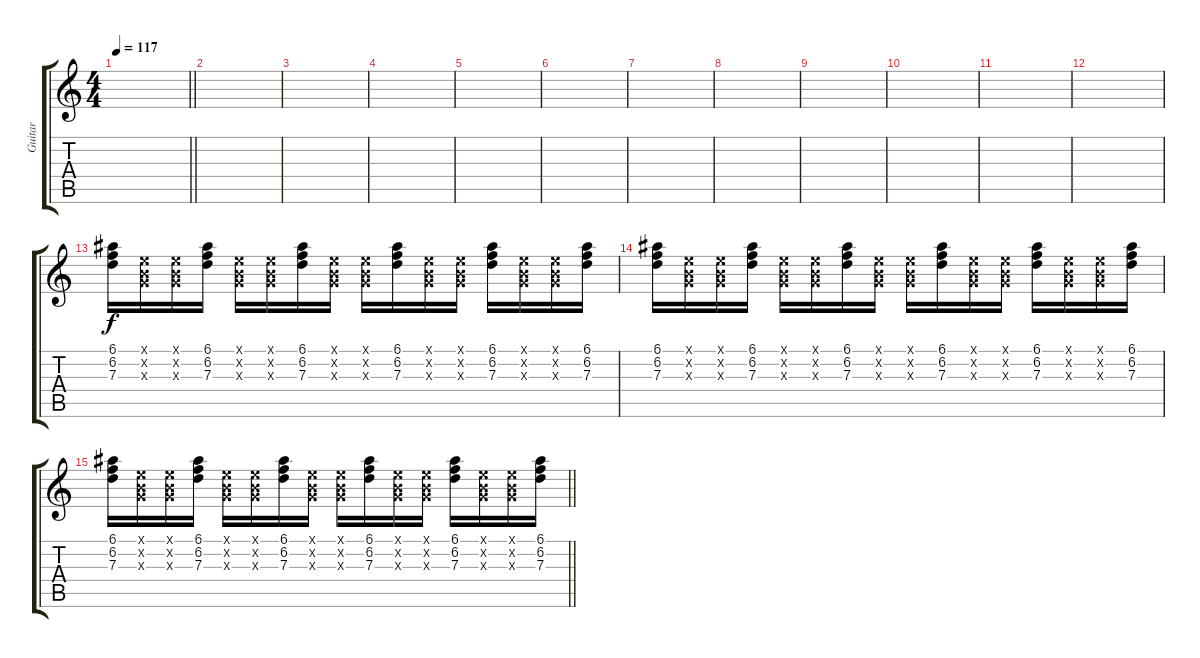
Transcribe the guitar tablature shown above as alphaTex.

\track ("Guitar" "Guitar") {instrument electricguitarclean}
\staff {score tabs}
\tuning (E4 B3 G3 D3 A2 E2) {hide}
\ts (4 4)
\tempo 117
\clef g2
\barLineRight lightlight
\ks c
|
|
|
|
|
|
|
|
|
|
|
|
(6.1 6.2 7.3).16 (0.1{x} 0.2{x} 0.3{x}).16 (0.1{x} 0.2{x} 0.3{x}).16 (6.1 6.2 7.3).16 (0.1{x} 0.2{x} 0.3{x}).16 (0.1{x} 0.2{x} 0.3{x}).16 (6.1 6.2 7.3).16 (0.1{x} 0.2{x} 0.3{x}).16 (0.1{x} 0.2{x} 0.3{x}).16 (6.1 6.2 7.3).16 (0.1{x} 0.2{x} 0.3{x}).16 (0.1{x} 0.2{x} 0.3{x}).16 (6.1 6.2 7.3).16 (0.1{x} 0.2{x} 0.3{x}).16 (0.1{x} 0.2{x} 0.3{x}).16 (6.1 6.2 7.3).16 |
(6.1 6.2 7.3).16 (0.1{x} 0.2{x} 0.3{x}).16 (0.1{x} 0.2{x} 0.3{x}).16 (6.1 6.2 7.3).16 (0.1{x} 0.2{x} 0.3{x}).16 (0.1{x} 0.2{x} 0.3{x}).16 (6.1 6.2 7.3).16 (0.1{x} 0.2{x} 0.3{x}).16 (0.1{x} 0.2{x} 0.3{x}).16 (6.1 6.2 7.3).16 (0.1{x} 0.2{x} 0.3{x}).16 (0.1{x} 0.2{x} 0.3{x}).16 (6.1 6.2 7.3).16 (0.1{x} 0.2{x} 0.3{x}).16 (0.1{x} 0.2{x} 0.3{x}).16 (6.1 6.2 7.3).16 |
\barLineRight lightlight
(6.1 6.2 7.3).16 (0.1{x} 0.2{x} 0.3{x}).16 (0.1{x} 0.2{x} 0.3{x}).16 (6.1 6.2 7.3).16 (0.1{x} 0.2{x} 0.3{x}).16 (0.1{x} 0.2{x} 0.3{x}).16 (6.1 6.2 7.3).16 (0.1{x} 0.2{x} 0.3{x}).16 (0.1{x} 0.2{x} 0.3{x}).16 (6.1 6.2 7.3).16 (0.1{x} 0.2{x} 0.3{x}).16 (0.1{x} 0.2{x} 0.3{x}).16 (6.1 6.2 7.3).16 (0.1{x} 0.2{x} 0.3{x}).16 (0.1{x} 0.2{x} 0.3{x}).16 (6.1 6.2 7.3).16
